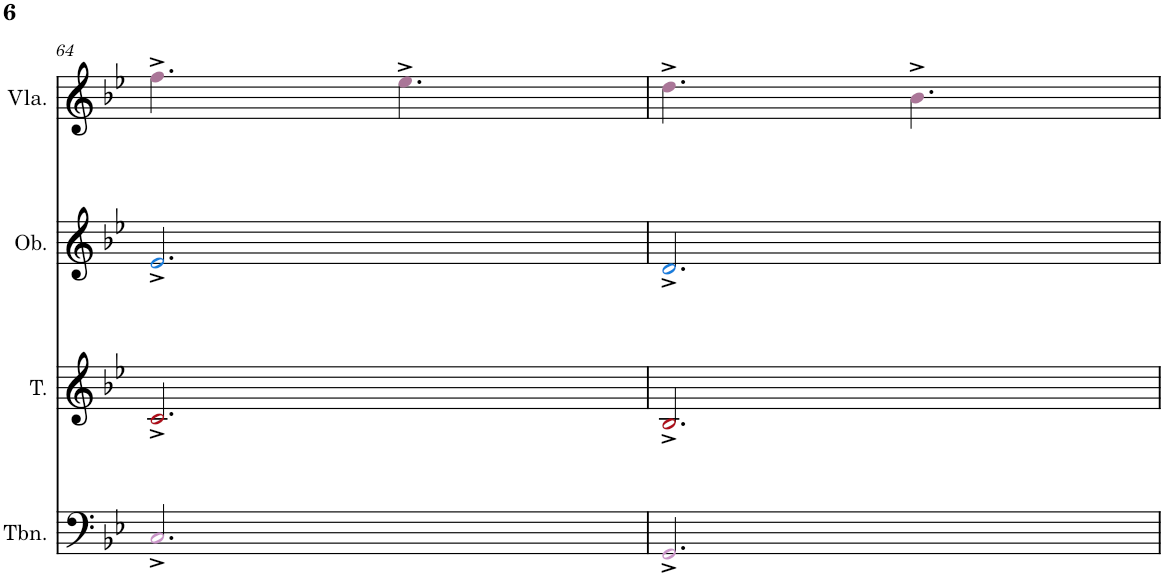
**kern	**kern	**kern	**kern
*part4	*part3	*part2	*part1
*staff4	*staff3	*staff2	*staff1
*I"Trombone	*I"Tenor	*I"Oboe	*I"Viola
*I'Tbn.	*I'T.	*I'Ob.	*I'Vla.
!!LO:PB:g=z
*clefF4	*clefG2	*clefG2	*clefG2
*k[b-e-]	*k[b-e-]	*k[b-e-]	*k[b-e-]
*M3/4	*M3/4	*M3/4	*M3/4
=64	=64	=64	=64
2.C^i/	2.c^j/	2.e-^Z/	4.ff^V\
.	.	.	4.ee-^V\
=65	=65	=65	=65
2.GG^i/	2.B-^j/	2.d^Z/	4.dd^V\
.	.	.	4.b-^V\
=	=	=	=
*-	*-	*-	*-
